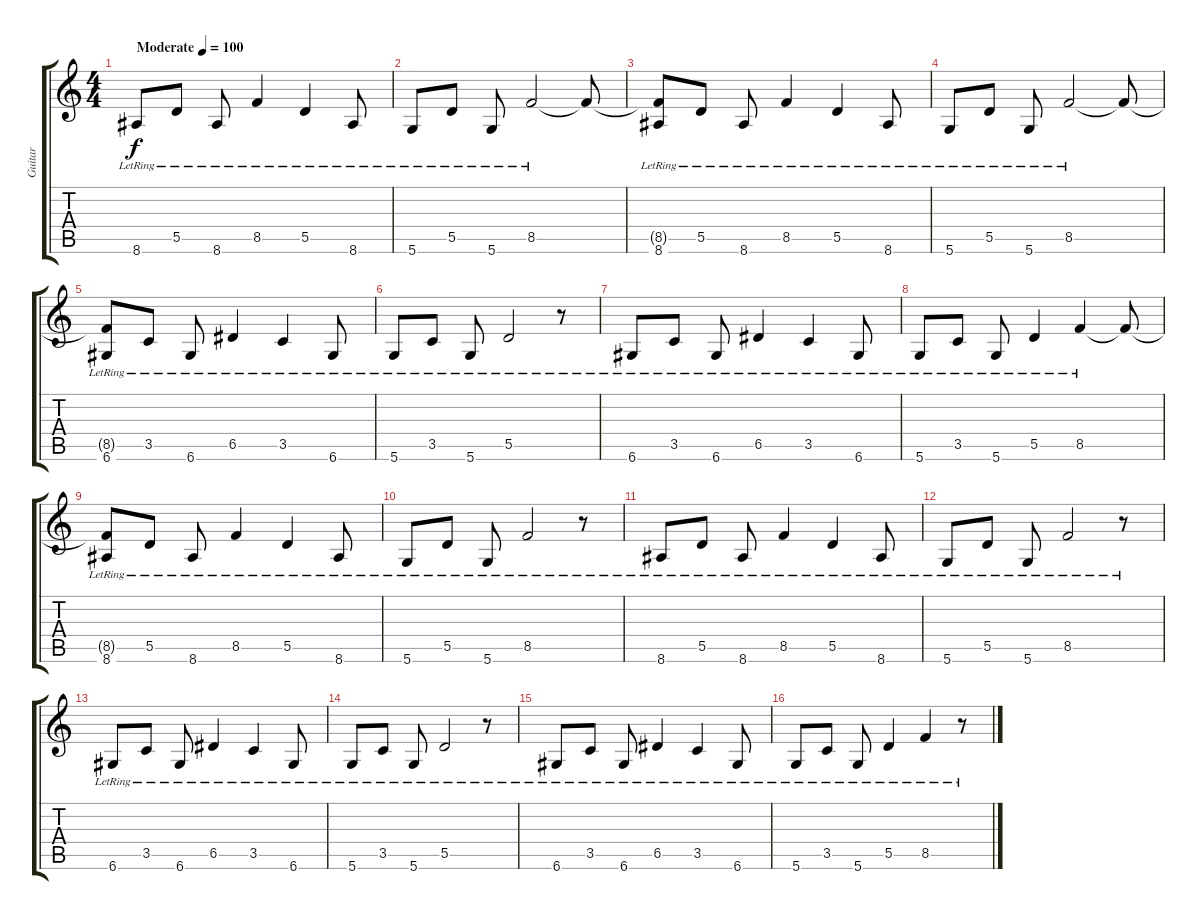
\track ("Guitar" "Guitar") {instrument electricguitarclean}
\staff {score tabs}
\tuning (E4 B3 G3 D3 A2 D2) {hide}
\ts (4 4)
\tempo (100 "Moderate")
\clef g2
\ks c
8.6{lr}.8{dy f instrument electricguitarclean} 5.5{lr}.8 8.6{lr}.8 8.5{lr}.4 5.5{lr}.4 8.6{lr}.8 |
5.6{lr}.8 5.5{lr}.8 5.6{lr}.8 8.5{lr}.2 8.5{t}.8 |
(8.5{t} 8.6{lr}).8 5.5{lr}.8 8.6{lr}.8 8.5{lr}.4 5.5{lr}.4 8.6{lr}.8 |
5.6{lr}.8 5.5{lr}.8 5.6{lr}.8 8.5{lr}.2 8.5{t}.8 |
(8.5{t} 6.6{lr}).8 3.5{lr}.8 6.6{lr}.8 6.5{lr}.4 3.5{lr}.4 6.6{lr}.8 |
5.6{lr}.8 3.5{lr}.8 5.6{lr}.8 5.5{lr}.2 r.8 |
6.6{lr}.8 3.5{lr}.8 6.6{lr}.8 6.5{lr}.4 3.5{lr}.4 6.6{lr}.8 |
5.6{lr}.8 3.5{lr}.8 5.6{lr}.8 5.5{lr}.4 8.5{lr}.4 8.5{t}.8 |
(8.5{t} 8.6{lr}).8 5.5{lr}.8 8.6{lr}.8 8.5{lr}.4 5.5{lr}.4 8.6{lr}.8 |
5.6{lr}.8 5.5{lr}.8 5.6{lr}.8 8.5{lr}.2 r.8 |
8.6{lr}.8 5.5{lr}.8 8.6{lr}.8 8.5{lr}.4 5.5{lr}.4 8.6{lr}.8 |
5.6{lr}.8 5.5{lr}.8 5.6{lr}.8 8.5{lr}.2 r.8 |
6.6{lr}.8 3.5{lr}.8 6.6{lr}.8 6.5{lr}.4 3.5{lr}.4 6.6{lr}.8 |
5.6{lr}.8 3.5{lr}.8 5.6{lr}.8 5.5{lr}.2 r.8 |
6.6{lr}.8 3.5{lr}.8 6.6{lr}.8 6.5{lr}.4 3.5{lr}.4 6.6{lr}.8 |
5.6{lr}.8 3.5{lr}.8 5.6{lr}.8 5.5{lr}.4 8.5{lr}.4 r.8
